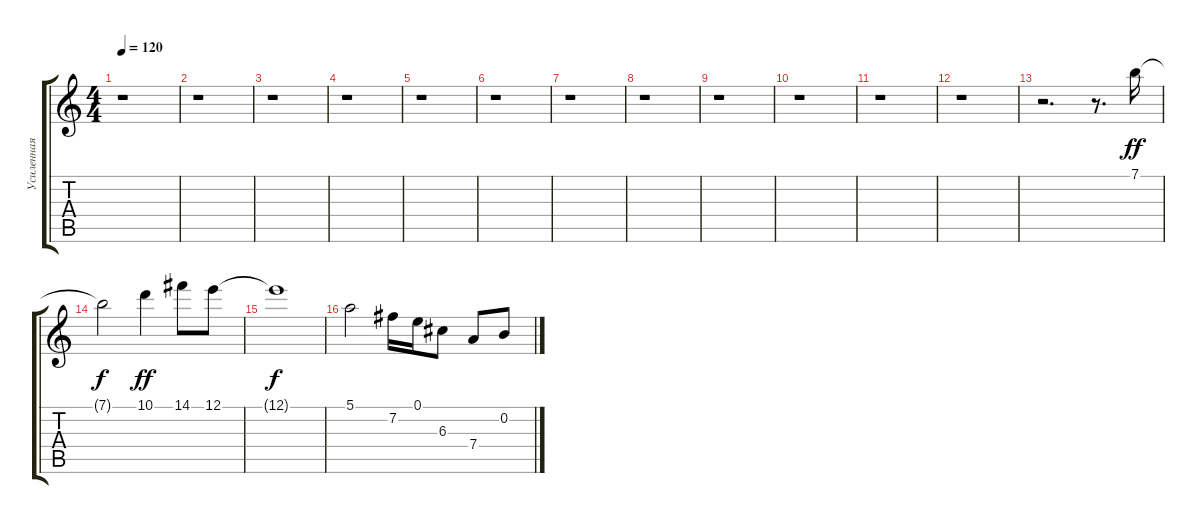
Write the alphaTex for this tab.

\track ("Усиленная Гитара" "Усиленная ") {instrument overdrivenguitar}
\staff {score tabs}
\tuning (E4 B3 G3 D3 A2 E2) {hide}
\ts (4 4)
\tempo 120
\clef g2
\ks c
r.1{dy f} |
r.1 |
r.1 |
r.1 |
r.1 |
r.1 |
r.1 |
r.1 |
r.1 |
r.1 |
r.1 |
r.1 |
r.2{d} r.8{d} 7.1.16{dy ff} |
7.1{t}.2{dy f} 10.1.4{dy ff} 14.1.8 12.1.8 |
12.1{t}.1{dy f} |
5.1.2 7.2.16 0.1.16 6.3.8 7.4.8 0.2.8
